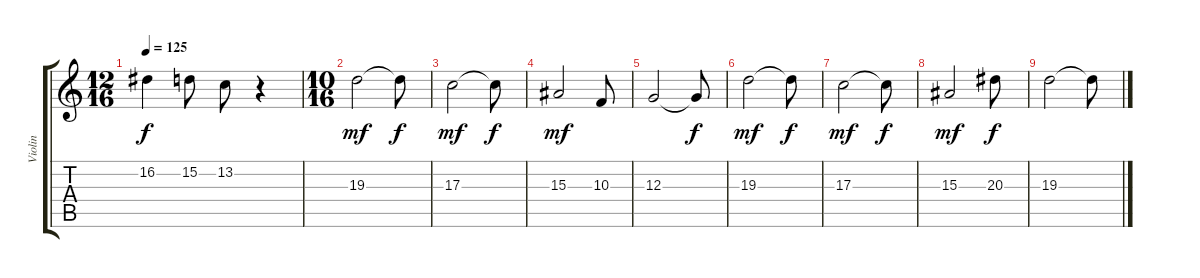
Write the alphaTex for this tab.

\track ("Violin" "Violin") {instrument violin}
\staff {score tabs}
\tuning (E4 B3 G3 D3 A2 E2) {hide}
\ts (12 16)
\tempo 125
\clef g2
\ks c
16.2.4{dy f} 15.2.8 13.2.8 r.4 |
\ts (10 16)
19.3.2{dy mf volume 13 balance 2} 19.3{t}.8{dy f} |
17.3.2{dy mf} 17.3{t}.8{dy f} |
15.3.2{dy mf} 10.3.8 |
12.3.2 12.3{t}.8{dy f} |
19.3.2{dy mf} 19.3{t}.8{dy f} |
17.3.2{dy mf} 17.3{t}.8{dy f} |
15.3.2{dy mf} 20.3.8{dy f} |
19.3.2 19.3{t}.8
